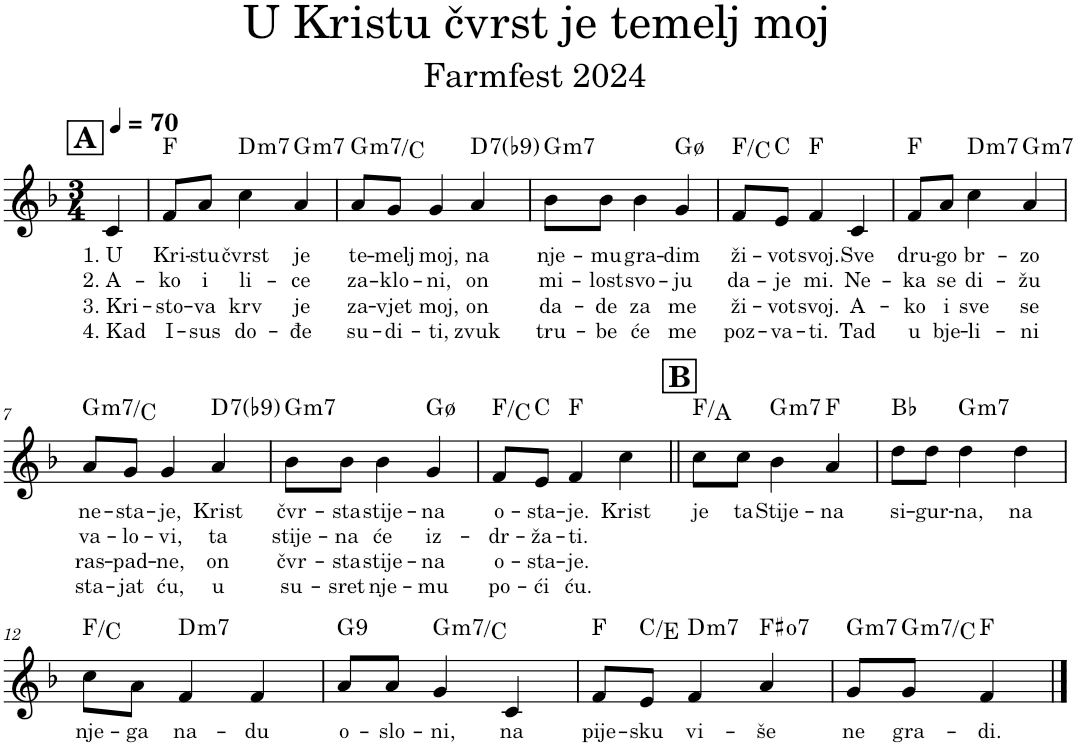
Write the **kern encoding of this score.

**kern	**text	**text	**text	**text	**harte
*part1	*part1	*part1	*part1	*part1	*part1
*staff1	*staff1	*staff1	*staff1	*staff1	*
*I"Piano, setBfree DSP Tonewheel Organ	*	*	*	*	*
*I'Pno	*	*	*	*	*
*clefG2	*	*	*	*	*
*k[b-]	*	*	*	*	*
*M3/4	*	*	*	*	*
*MM70	*	*	*	*	*
!!LO:REH:place=s1:a:B:cj:fs=14:t=A
=1	=1	=1	=1	=1	=1
!	!LO:LY:b	!LO:LY:b	!LO:LY:b	!LO:LY:b	!
4c/	1. U	2. A-	3. Kri-	4. Kad	.
=2	=2	=2	=2	=2	=2
!	!LO:LY:b	!LO:LY:b	!LO:LY:b	!LO:LY:b	!
8f/L	Kri-	-ko	-sto-	I-	F:maj
!	!LO:LY:b	!LO:LY:b	!LO:LY:b	!LO:LY:b	!LO:H:kt=N.C.
8a/J	-stu	i	-va	-sus	N
!	!LO:LY:b	!LO:LY:b	!LO:LY:b	!LO:LY:b	!LO:H:kt=m7
4cc\	čvrst	li-	krv	do-	D:min7
!	!LO:LY:b	!LO:LY:b	!LO:LY:b	!LO:LY:b	!LO:H:kt=m7
4a/	je	-ce	je	-đe	G:min7
=3	=3	=3	=3	=3	=3
!	!LO:LY:b	!LO:LY:b	!LO:LY:b	!LO:LY:b	!LO:H:kt=m7
8a/L	te-	za-	za-	su-	G:min7/4
!	!LO:LY:b	!LO:LY:b	!LO:LY:b	!LO:LY:b	!
8g/J	-melj	-klo-	-vjet	-di-	.
!	!LO:LY:b	!LO:LY:b	!LO:LY:b	!LO:LY:b	!LO:H:kt=N.C.
4g/	moj,	-ni,	moj,	-ti,	N
!	!LO:LY:b	!LO:LY:b	!LO:LY:b	!LO:LY:b	!LO:H:kt=7
4a/	na	on	on	zvuk	D:7(b9)
=4	=4	=4	=4	=4	=4
!	!LO:LY:b	!LO:LY:b	!LO:LY:b	!LO:LY:b	!LO:H:kt=m7
8b-\L	nje-	mi-	da-	tru-	G:min7
!	!LO:LY:b	!LO:LY:b	!LO:LY:b	!LO:LY:b	!LO:H:kt=N.C.
8b-\J	-mu	-lost	-de	-be	N
!	!LO:LY:b	!LO:LY:b	!LO:LY:b	!LO:LY:b	!LO:H:kt=N.C.
4b-\	gra-	svo-	za	će	N
!	!LO:LY:b	!LO:LY:b	!LO:LY:b	!LO:LY:b	!
4g/	-dim	-ju	me	me	G:hdim7
=5	=5	=5	=5	=5	=5
!	!LO:LY:b	!LO:LY:b	!LO:LY:b	!LO:LY:b	!
8f/L	ži-	da-	ži-	poz-	F:maj/5
!	!LO:LY:b	!LO:LY:b	!LO:LY:b	!LO:LY:b	!
8e/J	-vot	-je	-vot	-va-	C:maj
!	!LO:LY:b	!LO:LY:b	!LO:LY:b	!LO:LY:b	!
4f/	svoj.	mi.	svoj.	-ti.	F:maj
!	!LO:LY:b	!LO:LY:b	!LO:LY:b	!LO:LY:b	!
4c/	Sve	Ne-	A-	Tad	.
=6	=6	=6	=6	=6	=6
!	!LO:LY:b	!LO:LY:b	!LO:LY:b	!LO:LY:b	!
8f/L	dru-	-ka	-ko	u	F:maj
!	!LO:LY:b	!LO:LY:b	!LO:LY:b	!LO:LY:b	!LO:H:kt=N.C.
8a/J	-go	se	i	bje-	N
!	!LO:LY:b	!LO:LY:b	!LO:LY:b	!LO:LY:b	!LO:H:kt=m7
4cc\	br-	di-	sve	-li-	D:min7
!	!LO:LY:b	!LO:LY:b	!LO:LY:b	!LO:LY:b	!LO:H:kt=m7
4a/	-zo	-žu	se	-ni	G:min7
!!LO:LB:g=z
=7	=7	=7	=7	=7	=7
!	!LO:LY:b	!LO:LY:b	!LO:LY:b	!LO:LY:b	!LO:H:kt=m7
8a/L	ne-	va-	ras-	sta-	G:min7/4
!	!LO:LY:b	!LO:LY:b	!LO:LY:b	!LO:LY:b	!
8g/J	-sta-	-lo-	-pad-	-jat	.
!	!LO:LY:b	!LO:LY:b	!LO:LY:b	!LO:LY:b	!LO:H:kt=N.C.
4g/	-je,	-vi,	-ne,	ću,	N
!	!LO:LY:b	!LO:LY:b	!LO:LY:b	!LO:LY:b	!LO:H:kt=7
4a/	Krist	ta	on	u	D:7(b9)
=8	=8	=8	=8	=8	=8
!	!LO:LY:b	!LO:LY:b	!LO:LY:b	!LO:LY:b	!LO:H:kt=m7
8b-\L	čvr-	stije-	čvr-	su-	G:min7
!	!LO:LY:b	!LO:LY:b	!LO:LY:b	!LO:LY:b	!LO:H:kt=N.C.
8b-\J	-sta	-na	-sta	-sret	N
!	!LO:LY:b	!LO:LY:b	!LO:LY:b	!LO:LY:b	!LO:H:kt=N.C.
4b-\	stije-	će	stije-	nje-	N
!	!LO:LY:b	!LO:LY:b	!LO:LY:b	!LO:LY:b	!
4g/	-na	iz-	-na	-mu	G:hdim7
=9	=9	=9	=9	=9	=9
!	!LO:LY:b	!LO:LY:b	!LO:LY:b	!LO:LY:b	!
8f/L	o-	-dr-	o-	po-	F:maj/5
!	!LO:LY:b	!LO:LY:b	!LO:LY:b	!LO:LY:b	!
8e/J	-sta-	-ža-	-sta-	-ći	C:maj
!	!LO:LY:b	!LO:LY:b	!LO:LY:b	!LO:LY:b	!
4f/	-je.	-ti.	-je.	ću.	F:maj
!	!LO:LY:b	!	!	!	!LO:H:kt=N.C.
4cc\	Krist	.	.	.	N
!!LO:REH:place=s1:a:B:cj:fs=14:t=B
=10||	=10||	=10||	=10||	=10||	=10||
!	!LO:LY:b	!	!	!	!
8cc\L	je	.	.	.	F:maj/3
!	!LO:LY:b	!	!	!	!LO:H:kt=N.C.
8cc\J	ta	.	.	.	N
!	!LO:LY:b	!	!	!	!LO:H:kt=m7
4b-\	Stije-	.	.	.	G:min7
!	!LO:LY:b	!	!	!	!
4a/	-na	.	.	.	F:maj
=11	=11	=11	=11	=11	=11
!	!LO:LY:b	!	!	!	!
8dd\L	si-	.	.	.	Bb:maj
!	!LO:LY:b	!	!	!	!LO:H:kt=N.C.
8dd\J	-gur-	.	.	.	N
!	!LO:LY:b	!	!	!	!LO:H:kt=m7
4dd\	-na,	.	.	.	G:min7
!	!LO:LY:b	!	!	!	!LO:H:kt=N.C.
4dd\	na	.	.	.	N
!!LO:LB:g=z
=12	=12	=12	=12	=12	=12
!	!LO:LY:b	!	!	!	!
8cc\L	nje-	.	.	.	F:maj/5
!	!LO:LY:b	!	!	!	!LO:H:kt=N.C.
8a\J	-ga	.	.	.	N
!	!LO:LY:b	!	!	!	!LO:H:kt=m7
4f/	na-	.	.	.	D:min7
!	!LO:LY:b	!	!	!	!
4f/	-du	.	.	.	.
=13	=13	=13	=13	=13	=13
!	!LO:LY:b	!	!	!	!LO:H:kt=9
8a/L	o-	.	.	.	G:9
!	!LO:LY:b	!	!	!	!LO:H:kt=N.C.
8a/J	-slo-	.	.	.	N
!	!LO:LY:b	!	!	!	!LO:H:kt=m7
4g/	-ni,	.	.	.	G:min7/4
!	!LO:LY:b	!	!	!	!
4c/	na	.	.	.	.
=14	=14	=14	=14	=14	=14
!	!LO:LY:b	!	!	!	!
8f/L	pije-	.	.	.	F:maj
!	!LO:LY:b	!	!	!	!
8e/J	-sku	.	.	.	C:maj/3
!	!LO:LY:b	!	!	!	!LO:H:kt=m7
4f/	vi-	.	.	.	D:min7
!	!LO:LY:b	!	!	!	!LO:H:kt=7
4a/	-še	.	.	.	F#:dim7
=15	=15	=15	=15	=15	=15
!	!LO:LY:b	!	!	!	!LO:H:kt=m7
8g/L	ne	.	.	.	G:min7
!	!LO:LY:b	!	!	!	!LO:H:kt=m7
8g/J	gra-	.	.	.	G:min7/4
!	!LO:LY:b	!	!	!	!
4f/	-di.	.	.	.	F:maj
==	==	==	==	==	==
*-	*-	*-	*-	*-	*-
